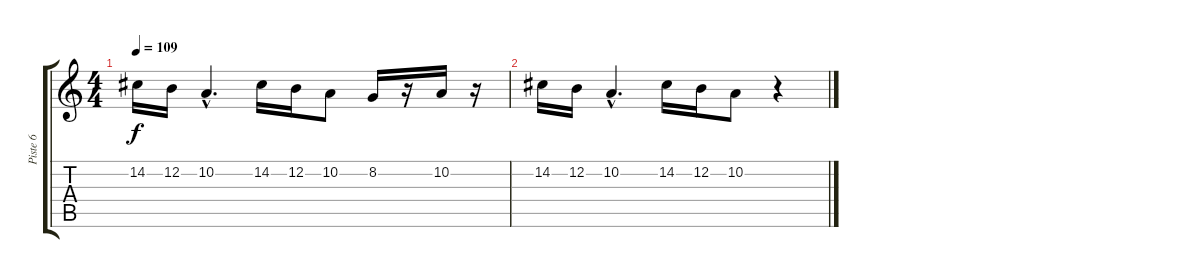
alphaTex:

\track ("Piste 6" "Piste 6") {instrument tenorsax}
\staff {score tabs}
\tuning (E4 B3 G3 D3 A2 E2) {hide}
\ts (4 4)
\tempo 109
\clef g2
\ks c
14.2.16{dy f} 12.2.16 10.2{hac}.4{d} 14.2.16 12.2.16 10.2.8 8.2.16 r.16 10.2.16 r.16 |
14.2.16 12.2.16 10.2{hac}.4{d} 14.2.16 12.2.16 10.2.8 r.4
